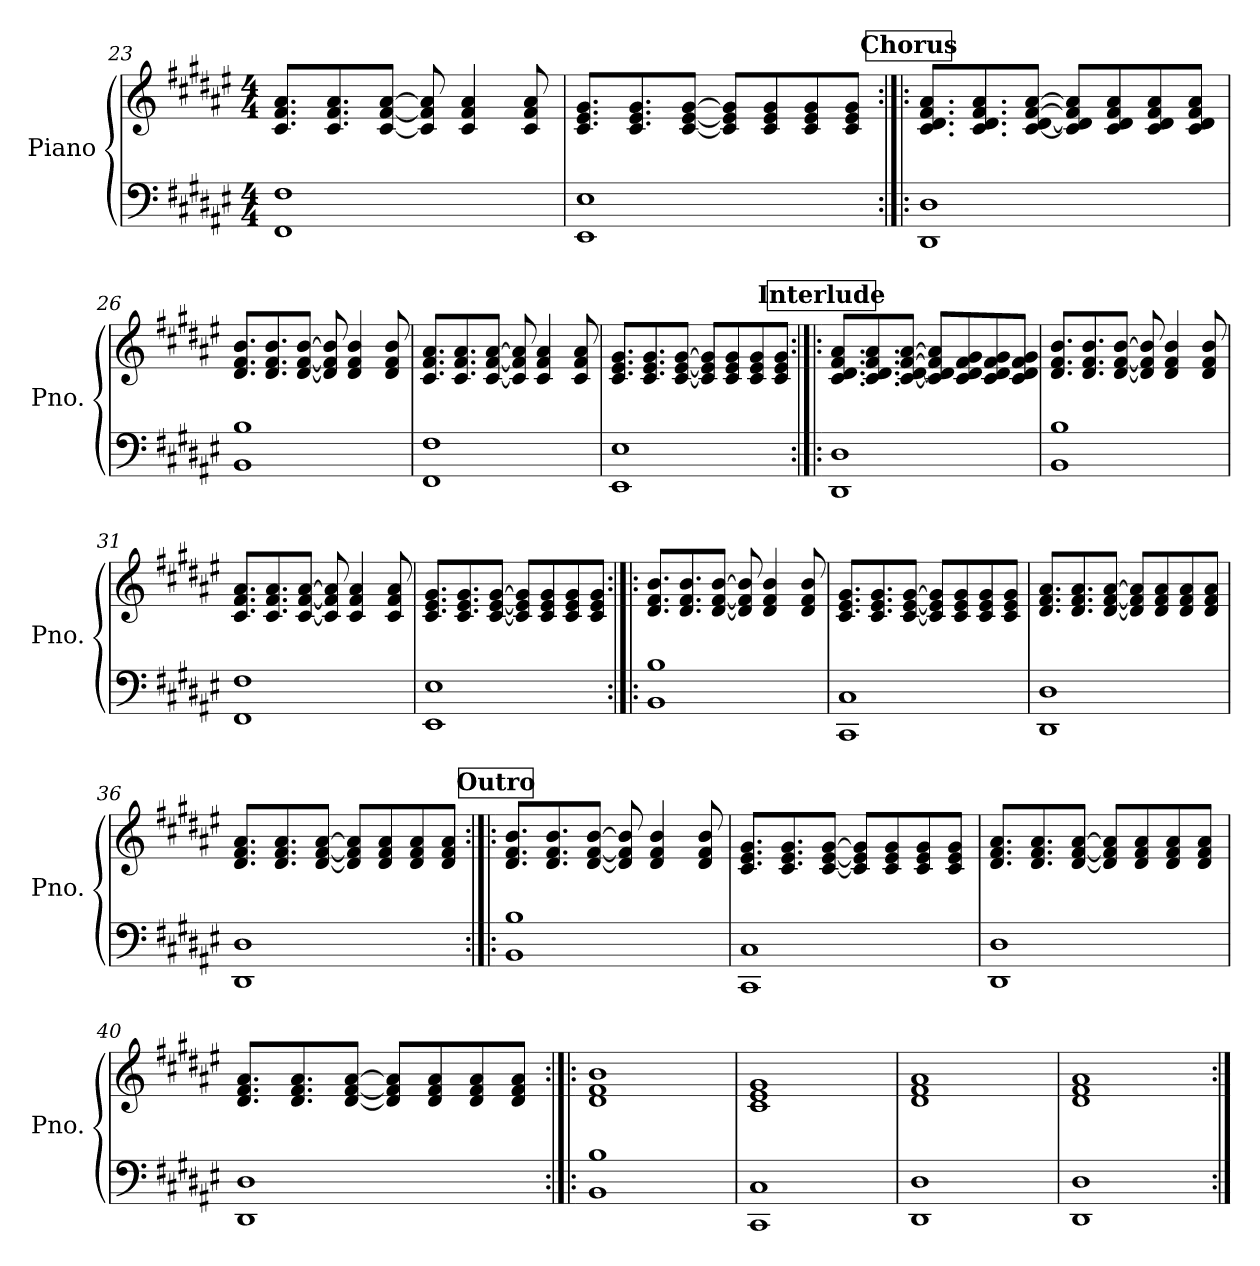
**kern	**kern
*part1	*part1
*staff2	*staff1
*I"Piano	*
*I'Pno.	*
*clefF4	*clefG2
*k[f#c#g#d#a#e#]	*k[f#c#g#d#a#e#]
*M4/4	*M4/4
=23	=23
1FF# 1F#	8.c#/ 8.f#/ 8.a#/L
.	8.c#/ 8.f#/ 8.a#/
.	[8c#/ [8f#/ [8a#/J
.	8c#/] 8f#/] 8a#/]
.	4c#/ 4f#/ 4a#/
.	8c#/ 8f#/ 8a#/
=24	=24
1EE# 1E#	8.c#/ 8.e#/ 8.g#/L
.	8.c#/ 8.e#/ 8.g#/
.	[8c#/ [8e#/ [8g#/J
.	8c#/] 8e#/] 8g#/]L
.	8c#/ 8e#/ 8g#/
.	8c#/ 8e#/ 8g#/
.	8c#/ 8e#/ 8g#/J
!!LO:LB:g=z
!!LO:REH:place=s1:a:B:fs=14:t=Chorus
=25:|!|:	=25:|!|:
1DD# 1D#	8.c#/ 8.d#/ 8.f#/ 8.a#/L
.	8.c#/ 8.d#/ 8.f#/ 8.a#/
.	[8c#/ [8d#/ [8f#/ [8a#/J
.	8c#/] 8d#/] 8f#/] 8a#/]L
.	8c#/ 8d#/ 8f#/ 8a#/
.	8c#/ 8d#/ 8f#/ 8a#/
.	8c#/ 8d#/ 8f#/ 8a#/J
=26	=26
1BB 1B	8.d#/ 8.f#/ 8.b/L
.	8.d#/ 8.f#/ 8.b/
.	[8d#/ [8f#/ [8b/J
.	8d#/] 8f#/] 8b/]
.	4d#/ 4f#/ 4b/
.	8d#/ 8f#/ 8b/
=27	=27
1FF# 1F#	8.c#/ 8.f#/ 8.a#/L
.	8.c#/ 8.f#/ 8.a#/
.	[8c#/ [8f#/ [8a#/J
.	8c#/] 8f#/] 8a#/]
.	4c#/ 4f#/ 4a#/
.	8c#/ 8f#/ 8a#/
!!LO:LB:g=z
=28	=28
1EE# 1E#	8.c#/ 8.e#/ 8.g#/L
.	8.c#/ 8.e#/ 8.g#/
.	[8c#/ [8e#/ [8g#/J
.	8c#/] 8e#/] 8g#/]L
.	8c#/ 8e#/ 8g#/
.	8c#/ 8e#/ 8g#/
.	8c#/ 8e#/ 8g#/J
!!LO:REH:place=s1:a:B:fs=14:t=Interlude
=29:|!|:	=29:|!|:
1DD# 1D#	8.c#/ 8.d#/ 8.f#/ 8.a#/L
.	8.c#/ 8.d#/ 8.f#/ 8.a#/
.	[8c#/ [8d#/ [8f#/ [8a#/J
.	8c#/] 8d#/] 8f#/] 8a#/]L
.	8c#/ 8d#/ 8f#/ 8g#/
.	8c#/ 8d#/ 8f#/ 8g#/
.	8c#/ 8d#/ 8f#/ 8g#/J
=30	=30
1BB 1B	8.d#/ 8.f#/ 8.b/L
.	8.d#/ 8.f#/ 8.b/
.	[8d#/ [8f#/ [8b/J
.	8d#/] 8f#/] 8b/]
.	4d#/ 4f#/ 4b/
.	8d#/ 8f#/ 8b/
!!LO:LB:g=z
=31	=31
1FF# 1F#	8.c#/ 8.f#/ 8.a#/L
.	8.c#/ 8.f#/ 8.a#/
.	[8c#/ [8f#/ [8a#/J
.	8c#/] 8f#/] 8a#/]
.	4c#/ 4f#/ 4a#/
.	8c#/ 8f#/ 8a#/
=32	=32
1EE# 1E#	8.c#/ 8.e#/ 8.g#/L
.	8.c#/ 8.e#/ 8.g#/
.	[8c#/ [8e#/ [8g#/J
.	8c#/] 8e#/] 8g#/]L
.	8c#/ 8e#/ 8g#/
.	8c#/ 8e#/ 8g#/
.	8c#/ 8e#/ 8g#/J
=33:|!|:	=33:|!|:
1BB 1B	8.d#/ 8.f#/ 8.b/L
.	8.d#/ 8.f#/ 8.b/
.	[8d#/ [8f#/ [8b/J
.	8d#/] 8f#/] 8b/]
.	4d#/ 4f#/ 4b/
.	8d#/ 8f#/ 8b/
=34	=34
1CC# 1C#	8.c#/ 8.e#/ 8.g#/L
.	8.c#/ 8.e#/ 8.g#/
.	[8c#/ [8e#/ [8g#/J
.	8c#/] 8e#/] 8g#/]L
.	8c#/ 8e#/ 8g#/
.	8c#/ 8e#/ 8g#/
.	8c#/ 8e#/ 8g#/J
!!LO:PB:g=z
=35	=35
1DD# 1D#	8.d#/ 8.f#/ 8.a#/L
.	8.d#/ 8.f#/ 8.a#/
.	[8d#/ [8f#/ [8a#/J
.	8d#/] 8f#/] 8a#/]L
.	8d#/ 8f#/ 8a#/
.	8d#/ 8f#/ 8a#/
.	8d#/ 8f#/ 8a#/J
=36	=36
1DD# 1D#	8.d#/ 8.f#/ 8.a#/L
.	8.d#/ 8.f#/ 8.a#/
.	[8d#/ [8f#/ [8a#/J
.	8d#/] 8f#/] 8a#/]L
.	8d#/ 8f#/ 8a#/
.	8d#/ 8f#/ 8a#/
.	8d#/ 8f#/ 8a#/J
!!LO:REH:place=s1:a:B:fs=14:t=Outro
=37:|!|:	=37:|!|:
1BB 1B	8.d#/ 8.f#/ 8.b/L
.	8.d#/ 8.f#/ 8.b/
.	[8d#/ [8f#/ [8b/J
.	8d#/] 8f#/] 8b/]
.	4d#/ 4f#/ 4b/
.	8d#/ 8f#/ 8b/
=38	=38
1CC# 1C#	8.c#/ 8.e#/ 8.g#/L
.	8.c#/ 8.e#/ 8.g#/
.	[8c#/ [8e#/ [8g#/J
.	8c#/] 8e#/] 8g#/]L
.	8c#/ 8e#/ 8g#/
.	8c#/ 8e#/ 8g#/
.	8c#/ 8e#/ 8g#/J
!!LO:LB:g=z
=39	=39
1DD# 1D#	8.d#/ 8.f#/ 8.a#/L
.	8.d#/ 8.f#/ 8.a#/
.	[8d#/ [8f#/ [8a#/J
.	8d#/] 8f#/] 8a#/]L
.	8d#/ 8f#/ 8a#/
.	8d#/ 8f#/ 8a#/
.	8d#/ 8f#/ 8a#/J
=40	=40
1DD# 1D#	8.d#/ 8.f#/ 8.a#/L
.	8.d#/ 8.f#/ 8.a#/
.	[8d#/ [8f#/ [8a#/J
.	8d#/] 8f#/] 8a#/]L
.	8d#/ 8f#/ 8a#/
.	8d#/ 8f#/ 8a#/
.	8d#/ 8f#/ 8a#/J
=41:|!|:	=41:|!|:
1BB 1B	1d# 1f# 1b
=42	=42
1CC# 1C#	1c# 1e# 1g#
=43	=43
1DD# 1D#	1d# 1f# 1a#
=44	=44
1DD# 1D#	1d# 1f# 1a#
=:|!	=:|!
*-	*-
